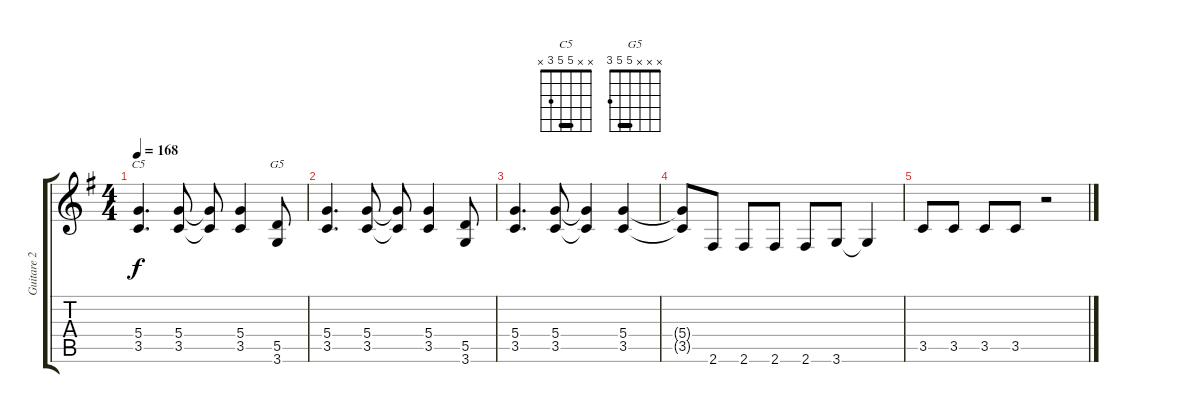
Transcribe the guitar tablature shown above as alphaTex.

\track ("Guitare 2" "Guitare 2") {instrument overdrivenguitar}
\staff {score tabs}
\tuning (E4 B3 G3 D3 A2 E2) {hide}
\chord ("C5" x x 5 5 3 x) {barre 5}
\chord ("G5" x x x 5 5 3) {barre 5}
\ts (4 4)
\tempo 168
\clef g2
\ks g
(5.4 3.5).4{d ch "C5" dy f} (5.4 3.5).8 (5.4{t} 3.5{t}).8 (5.4 3.5).4 (5.5 3.6).8{ch "G5"} |
(5.4 3.5).4{d} (5.4 3.5).8 (5.4{t} 3.5{t}).8 (5.4 3.5).4 (5.5 3.6).8 |
(5.4 3.5).4{d} (5.4 3.5).8 (5.4{t} 3.5{t}).4 (5.4 3.5).4 |
(5.4{t} 3.5{t}).8 2.6.8 2.6.8 2.6.8 2.6.8 3.6.8 3.6{t}.4 |
3.5.8 3.5.8 3.5.8 3.5.8 r.2
